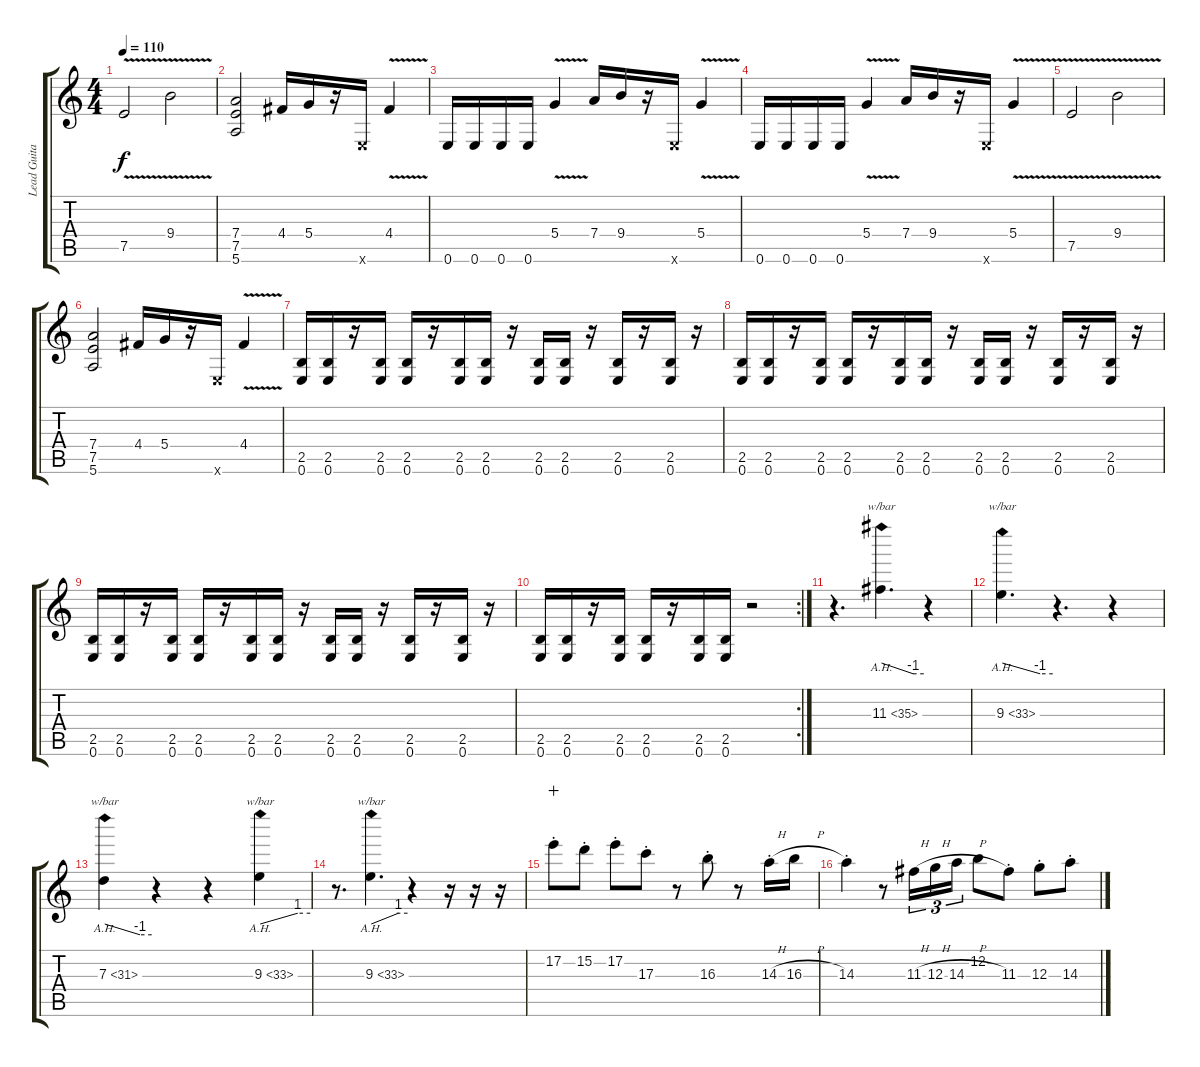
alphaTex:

\track ("Lead Guitar" "Lead Guita") {instrument overdrivenguitar}
\staff {score tabs}
\tuning (E4 B3 G3 D3 A2 E2) {hide}
\ts (4 4)
\tempo 110
\clef g2
\ks c
7.5{v}.2{dy f} 9.4{v}.2 |
(7.4 7.5 5.6).2 4.4.16 5.4.16 r.16 0.6{x}.16 4.4{v}.4 |
0.6.16 0.6.16 0.6.16 0.6.16 5.4{v}.4 7.4.16 9.4.16 r.16 0.6{x}.16 5.4{v}.4 |
0.6.16 0.6.16 0.6.16 0.6.16 5.4{v}.4 7.4.16 9.4.16 r.16 0.6{x}.16 5.4{v}.4 |
7.5{v}.2 9.4{v}.2 |
(7.4 7.5 5.6).2 4.4.16 5.4.16 r.16 0.6{x}.16 4.4{v}.4 |
(2.5 0.6).16 (2.5 0.6).16 r.16 (2.5 0.6).16 (2.5 0.6).16 r.16 (2.5 0.6).16 (2.5 0.6).16 r.16 (2.5 0.6).16 (2.5 0.6).16 r.16 (2.5 0.6).16 r.16 (2.5 0.6).16 r.16 |
(2.5 0.6).16 (2.5 0.6).16 r.16 (2.5 0.6).16 (2.5 0.6).16 r.16 (2.5 0.6).16 (2.5 0.6).16 r.16 (2.5 0.6).16 (2.5 0.6).16 r.16 (2.5 0.6).16 r.16 (2.5 0.6).16 r.16 |
(2.5 0.6).16 (2.5 0.6).16 r.16 (2.5 0.6).16 (2.5 0.6).16 r.16 (2.5 0.6).16 (2.5 0.6).16 r.16 (2.5 0.6).16 (2.5 0.6).16 r.16 (2.5 0.6).16 r.16 (2.5 0.6).16 r.16 |
\rc 2
(2.5 0.6).16 (2.5 0.6).16 r.16 (2.5 0.6).16 (2.5 0.6).16 r.16 (2.5 0.6).16 (2.5 0.6).16 r.2 |
r.4{d} 11.3{ah 24}.4{d tbe (custom default 0 0 45 -4 60 -4)} r.4 |
9.3{ah 24}.4{d tbe (custom default 0 0 45 -4 60 -4)} r.4{d} r.4 |
7.3{ah 24}.4{tbe (custom default 0 0 45 -4 60 -4)} r.4 r.4 9.3{ah 24}.4{tbe (custom default 0 0 45 4 60 4)} |
r.8{d} 9.3{ah 24}.4{d tbe (custom default 0 0 45 4 60 4)} r.4 r.16 r.16 r.16 |
17.2{st}.8{wahc} 15.2{st}.8 17.2{st}.8 17.3{st}.8 r.8 16.3{st}.8 r.8 14.3{h st}.16 16.3{h}.16 |
14.3{st}.4 r.8 11.3{h}.16{tu (3 2)} 12.3{h}.16{tu (3 2)} 14.3{h}.16{tu (3 2)} 12.2.8 11.3{st}.8 12.3{st}.8 14.3{st}.8
